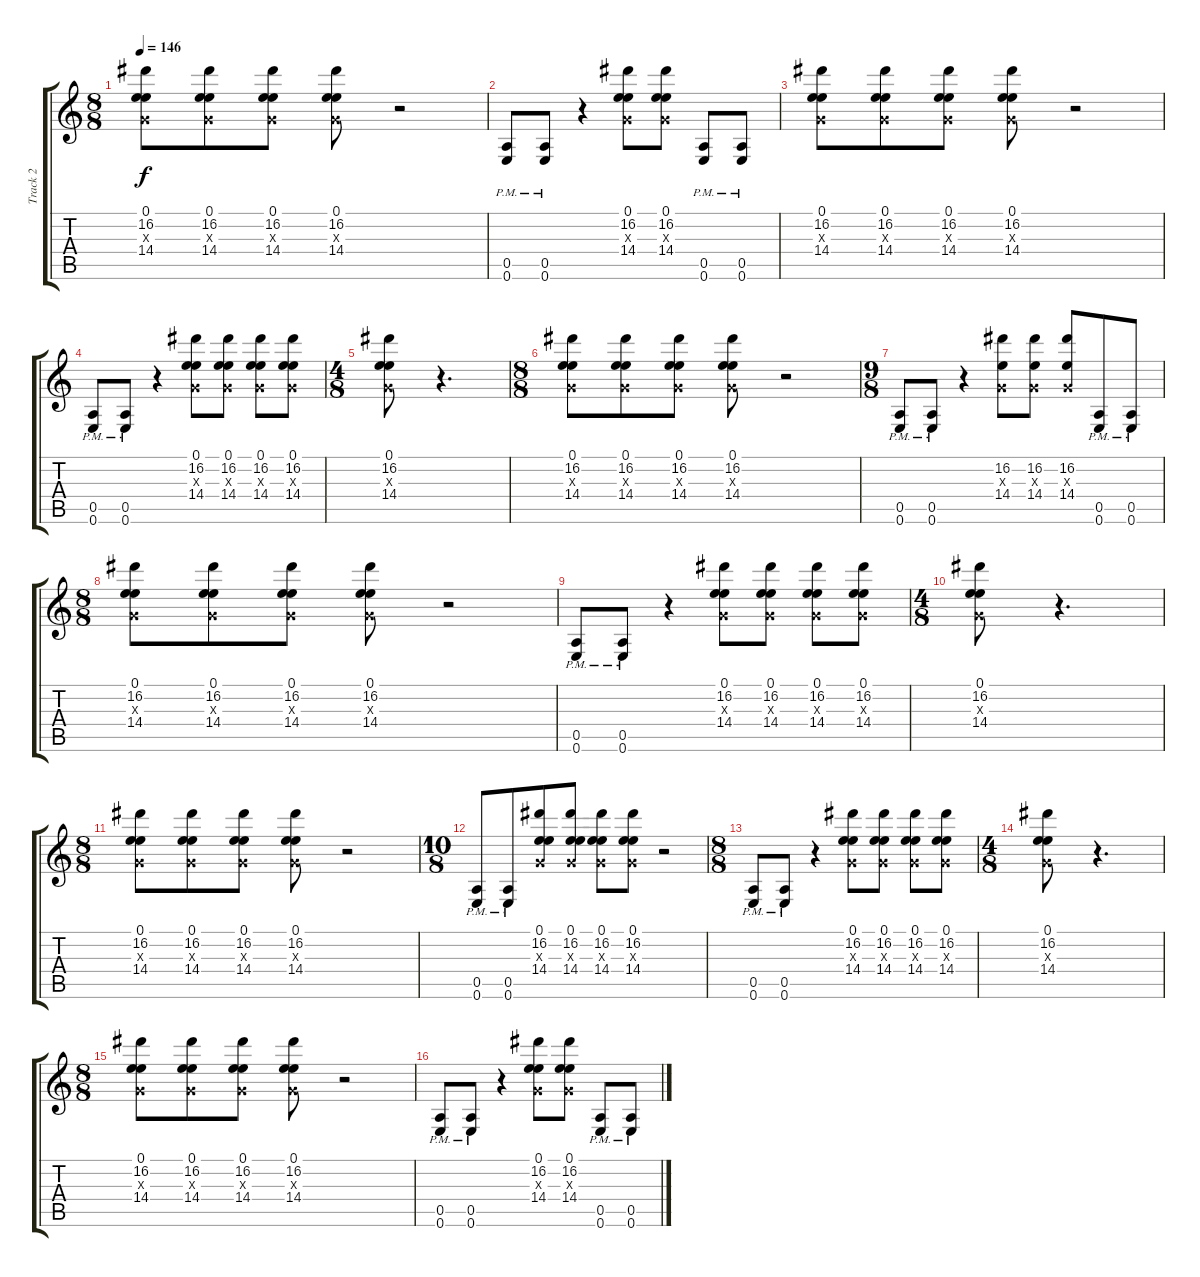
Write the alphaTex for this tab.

\track ("Track 2" "Track 2") {instrument distortionguitar}
\staff {score tabs}
\tuning (E4 B3 G3 D3 A2 E2) {hide}
\ts (8 8)
\tempo 146
\clef g2
\ks c
(0.1 16.2 0.3{x} 14.4).8{dy f} (0.1 16.2 0.3{x} 14.4).8 (0.1 16.2 0.3{x} 14.4).8 (0.1 16.2 0.3{x} 14.4).8 r.2 |
(0.5{pm} 0.6{pm}).8 (0.5{pm} 0.6{pm}).8 r.4 (0.1 16.2 0.3{x} 14.4).8 (0.1 16.2 0.3{x} 14.4).8 (0.5{pm} 0.6{pm}).8 (0.5{pm} 0.6{pm}).8 |
(0.1 16.2 0.3{x} 14.4).8 (0.1 16.2 0.3{x} 14.4).8 (0.1 16.2 0.3{x} 14.4).8 (0.1 16.2 0.3{x} 14.4).8 r.2 |
(0.5{pm} 0.6{pm}).8 (0.5{pm} 0.6{pm}).8 r.4 (0.1 16.2 0.3{x} 14.4).8 (0.1 16.2 0.3{x} 14.4).8 (0.1 16.2 0.3{x} 14.4).8 (0.1 16.2 0.3{x} 14.4).8 |
\ts (4 8)
(0.1 16.2 0.3{x} 14.4).8 r.4{d} |
\ts (8 8)
(0.1 16.2 0.3{x} 14.4).8 (0.1 16.2 0.3{x} 14.4).8 (0.1 16.2 0.3{x} 14.4).8 (0.1 16.2 0.3{x} 14.4).8 r.2 |
\ts (9 8)
(0.5{pm} 0.6{pm}).8 (0.5{pm} 0.6{pm}).8 r.4 (16.2 0.3{x} 14.4).8 (16.2 0.3{x} 14.4).8 (16.2 0.3{x} 14.4).8 (0.5{pm} 0.6{pm}).8 (0.5{pm} 0.6{pm}).8 |
\ts (8 8)
(0.1 16.2 0.3{x} 14.4).8 (0.1 16.2 0.3{x} 14.4).8 (0.1 16.2 0.3{x} 14.4).8 (0.1 16.2 0.3{x} 14.4).8 r.2 |
(0.5{pm} 0.6{pm}).8 (0.5{pm} 0.6{pm}).8 r.4 (0.1 16.2 0.3{x} 14.4).8 (0.1 16.2 0.3{x} 14.4).8 (0.1 16.2 0.3{x} 14.4).8 (0.1 16.2 0.3{x} 14.4).8 |
\ts (4 8)
(0.1 16.2 0.3{x} 14.4).8 r.4{d} |
\ts (8 8)
(0.1 16.2 0.3{x} 14.4).8 (0.1 16.2 0.3{x} 14.4).8 (0.1 16.2 0.3{x} 14.4).8 (0.1 16.2 0.3{x} 14.4).8 r.2 |
\ts (10 8)
(0.5{pm} 0.6{pm}).8 (0.5{pm} 0.6{pm}).8 (0.1 16.2 0.3{x} 14.4).8 (0.1 16.2 0.3{x} 14.4).8 (0.1 16.2 0.3{x} 14.4).8 (0.1 16.2 0.3{x} 14.4).8 r.2 |
\ts (8 8)
(0.5{pm} 0.6{pm}).8 (0.5{pm} 0.6{pm}).8 r.4 (0.1 16.2 0.3{x} 14.4).8 (0.1 16.2 0.3{x} 14.4).8 (0.1 16.2 0.3{x} 14.4).8 (0.1 16.2 0.3{x} 14.4).8 |
\ts (4 8)
(0.1 16.2 0.3{x} 14.4).8 r.4{d} |
\ts (8 8)
(0.1 16.2 0.3{x} 14.4).8 (0.1 16.2 0.3{x} 14.4).8 (0.1 16.2 0.3{x} 14.4).8 (0.1 16.2 0.3{x} 14.4).8 r.2 |
(0.5{pm} 0.6{pm}).8 (0.5{pm} 0.6{pm}).8 r.4 (0.1 16.2 0.3{x} 14.4).8 (0.1 16.2 0.3{x} 14.4).8 (0.5{pm} 0.6{pm}).8 (0.5{pm} 0.6{pm}).8
